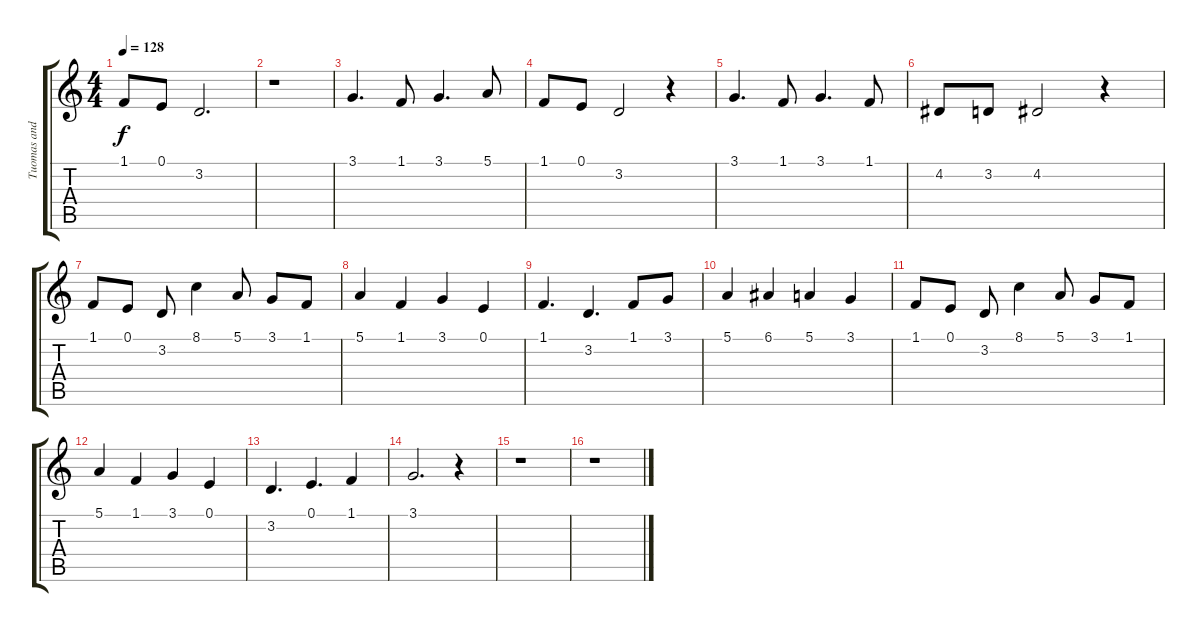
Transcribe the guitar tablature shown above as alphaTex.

\track ("Tuomas and Anette" "Tuomas and") {instrument acousticgrandpiano}
\staff {score tabs}
\tuning (E4 B3 G3 D3 A2 E2) {hide}
\ts (4 4)
\tempo 128
\clef g2
\ks c
1.1.8{dy f} 0.1.8 3.2.2{d} |
r.1 |
3.1.4{d} 1.1.8 3.1.4{d} 5.1.8 |
1.1.8 0.1.8 3.2.2 r.4 |
3.1.4{d} 1.1.8 3.1.4{d} 1.1.8 |
4.2.8 3.2.8 4.2.2 r.4 |
1.1.8 0.1.8 3.2.8 8.1.4 5.1.8 3.1.8 1.1.8 |
5.1.4 1.1.4 3.1.4 0.1.4 |
1.1.4{d} 3.2.4{d} 1.1.8 3.1.8 |
5.1.4 6.1.4 5.1.4 3.1.4 |
1.1.8 0.1.8 3.2.8 8.1.4 5.1.8 3.1.8 1.1.8 |
5.1.4 1.1.4 3.1.4 0.1.4 |
3.2.4{d} 0.1.4{d} 1.1.4 |
3.1.2{d} r.4 |
r.1 |
r.1
